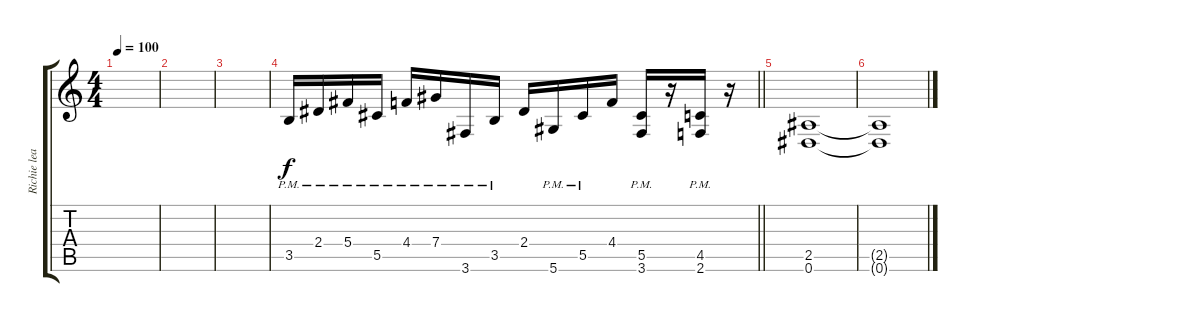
\track ("Richie lead" "Richie lea") {instrument distortionguitar}
\staff {score tabs}
\tuning (Eb4 Bb3 Gb3 Db3 Ab2 Eb2) {hide}
\ts (4 4)
\tempo 100
\clef g2
\ks c
|
|
|
\barLineRight lightlight
3.5{pm}.16 2.4{pm}.16 5.4{pm}.16 5.5{pm}.16 4.4{pm}.16 7.4{pm}.16 3.6{pm}.16 3.5{pm}.16 2.4.16 5.6{pm}.16 5.5{pm}.16 4.4.16 (5.5 3.6{pm}).16 r.16 (4.5 2.6{pm}).16 r.16 |
(2.5 0.6).1{volume 0} |
(2.5{t} 0.6{t}).1
